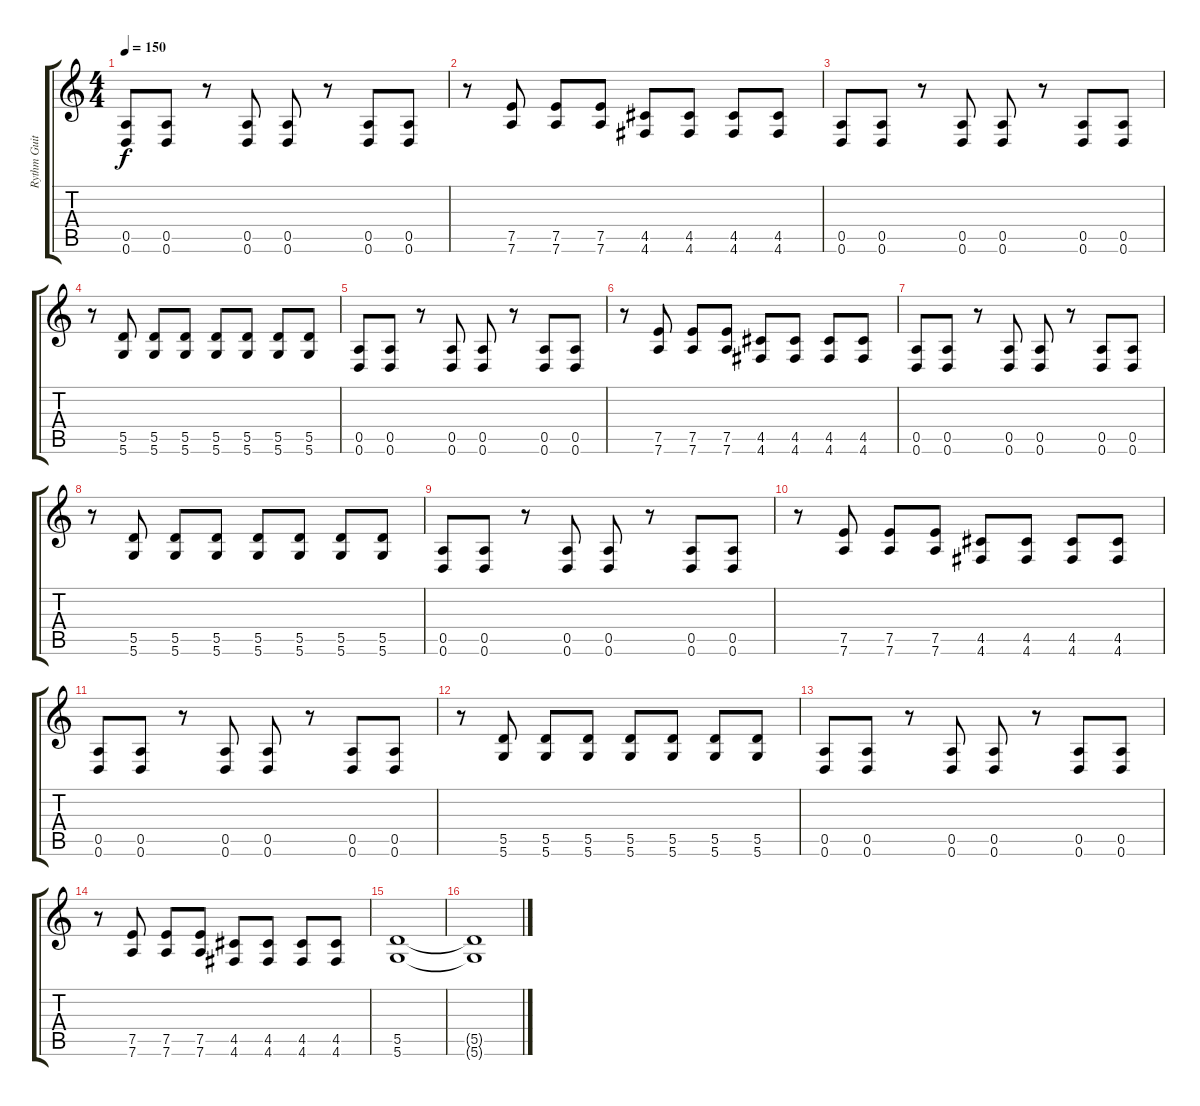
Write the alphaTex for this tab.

\track ("Rythm Guitar" "Rythm Guit") {instrument overdrivenguitar}
\staff {score tabs}
\tuning (E4 B3 G3 D3 A2 D2) {hide}
\ts (4 4)
\tempo 150
\clef g2
\ks c
(0.5 0.6).8{dy f} (0.5 0.6).8 r.8 (0.5 0.6).8 (0.5 0.6).8 r.8 (0.5 0.6).8 (0.5 0.6).8 |
r.8 (7.5 7.6).8 (7.5 7.6).8 (7.5 7.6).8 (4.5 4.6).8 (4.5 4.6).8 (4.5 4.6).8 (4.5 4.6).8 |
(0.5 0.6).8 (0.5 0.6).8 r.8 (0.5 0.6).8 (0.5 0.6).8 r.8 (0.5 0.6).8 (0.5 0.6).8 |
r.8 (5.5 5.6).8 (5.5 5.6).8 (5.5 5.6).8 (5.5 5.6).8 (5.5 5.6).8 (5.5 5.6).8 (5.5 5.6).8 |
(0.5 0.6).8 (0.5 0.6).8 r.8 (0.5 0.6).8 (0.5 0.6).8 r.8 (0.5 0.6).8 (0.5 0.6).8 |
r.8 (7.5 7.6).8 (7.5 7.6).8 (7.5 7.6).8 (4.5 4.6).8 (4.5 4.6).8 (4.5 4.6).8 (4.5 4.6).8 |
(0.5 0.6).8 (0.5 0.6).8 r.8 (0.5 0.6).8 (0.5 0.6).8 r.8 (0.5 0.6).8 (0.5 0.6).8 |
r.8 (5.5 5.6).8 (5.5 5.6).8 (5.5 5.6).8 (5.5 5.6).8 (5.5 5.6).8 (5.5 5.6).8 (5.5 5.6).8 |
(0.5 0.6).8 (0.5 0.6).8 r.8 (0.5 0.6).8 (0.5 0.6).8 r.8 (0.5 0.6).8 (0.5 0.6).8 |
r.8 (7.5 7.6).8 (7.5 7.6).8 (7.5 7.6).8 (4.5 4.6).8 (4.5 4.6).8 (4.5 4.6).8 (4.5 4.6).8 |
(0.5 0.6).8 (0.5 0.6).8 r.8 (0.5 0.6).8 (0.5 0.6).8 r.8 (0.5 0.6).8 (0.5 0.6).8 |
r.8 (5.5 5.6).8 (5.5 5.6).8 (5.5 5.6).8 (5.5 5.6).8 (5.5 5.6).8 (5.5 5.6).8 (5.5 5.6).8 |
(0.5 0.6).8 (0.5 0.6).8 r.8 (0.5 0.6).8 (0.5 0.6).8 r.8 (0.5 0.6).8 (0.5 0.6).8 |
r.8 (7.5 7.6).8 (7.5 7.6).8 (7.5 7.6).8 (4.5 4.6).8 (4.5 4.6).8 (4.5 4.6).8 (4.5 4.6).8 |
(5.5 5.6).1 |
(5.5{t} 5.6{t}).1
